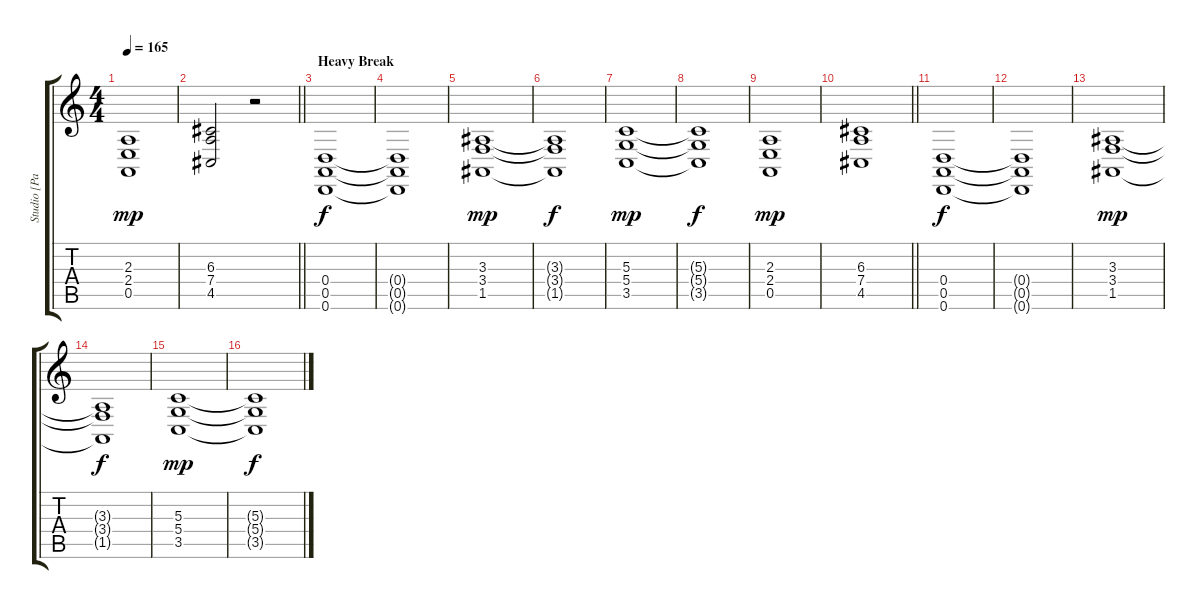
\track ("Studio [Pad/FX]" "Studio [Pa") {instrument pad2warm}
\staff {score tabs}
\tuning (E4 B3 G3 D3 A2 D2) {hide}
\ts (4 4)
\tempo 165
\clef g2
\ks c
(2.3 2.4 0.5).1{dy mp} |
\barLineRight lightlight
(6.3 7.4 4.5).2 r.2 |
\section ("" "Heavy Break")
(0.4 0.5 0.6).1{dy f volume 9} |
(0.4{t} 0.5{t} 0.6{t}).1 |
(3.3 3.4 1.5).1{dy mp} |
(3.3{t} 3.4{t} 1.5{t}).1{dy f} |
(5.3 5.4 3.5).1{dy mp} |
(5.3{t} 5.4{t} 3.5{t}).1{dy f} |
(2.3 2.4 0.5).1{dy mp} |
\barLineRight lightlight
(6.3 7.4 4.5).1 |
(0.4 0.5 0.6).1{dy f} |
(0.4{t} 0.5{t} 0.6{t}).1 |
(3.3 3.4 1.5).1{dy mp} |
(3.3{t} 3.4{t} 1.5{t}).1{dy f} |
(5.3 5.4 3.5).1{dy mp} |
(5.3{t} 5.4{t} 3.5{t}).1{dy f}
